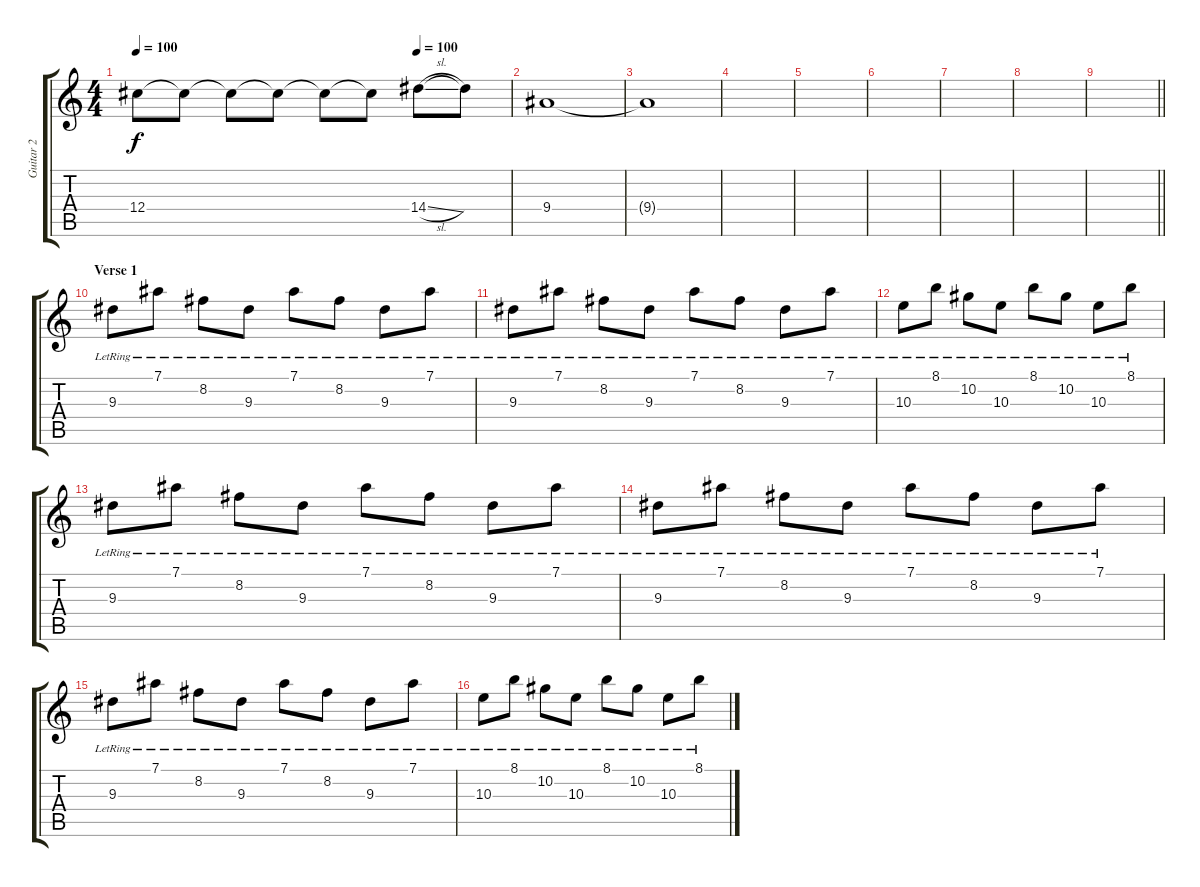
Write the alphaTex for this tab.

\track ("Guitar 2" "Guitar 2") {instrument overdrivenguitar}
\staff {score tabs}
\tuning (Eb4 Bb3 Gb3 Db3 Ab2 Eb2) {hide}
\ts (4 4)
\tempo 100
\tempo (100 0.75)
\clef g2
\ks c
12.4{t}.8{dy f} 12.4{t}.8 12.4{t}.8 12.4{t}.8 12.4{t}.8 12.4{t}.8 14.4{sl}.8 14.4{t}.8 |
9.4.1 |
9.4{t}.1{volume 0} |
|
|
|
|
|
\barLineRight lightlight
|
\section ("" "Verse 1")
9.3{lr}.8{volume 12 instrument electricguitarclean} 7.1{lr}.8 8.2{lr}.8 9.3{lr}.8 7.1{lr}.8 8.2{lr}.8 9.3{lr}.8 7.1{lr}.8 |
9.3{lr}.8 7.1{lr}.8 8.2{lr}.8 9.3{lr}.8 7.1{lr}.8 8.2{lr}.8 9.3{lr}.8 7.1{lr}.8 |
10.3{lr}.8 8.1{lr}.8 10.2{lr}.8 10.3{lr}.8 8.1{lr}.8 10.2{lr}.8 10.3{lr}.8 8.1{lr}.8 |
9.3{lr}.8 7.1{lr}.8 8.2{lr}.8 9.3{lr}.8 7.1{lr}.8 8.2{lr}.8 9.3{lr}.8 7.1{lr}.8 |
9.3{lr}.8 7.1{lr}.8 8.2{lr}.8 9.3{lr}.8 7.1{lr}.8 8.2{lr}.8 9.3{lr}.8 7.1{lr}.8 |
9.3{lr}.8 7.1{lr}.8 8.2{lr}.8 9.3{lr}.8 7.1{lr}.8 8.2{lr}.8 9.3{lr}.8 7.1{lr}.8 |
10.3{lr}.8 8.1{lr}.8 10.2{lr}.8 10.3{lr}.8 8.1{lr}.8 10.2{lr}.8 10.3{lr}.8 8.1{lr}.8
